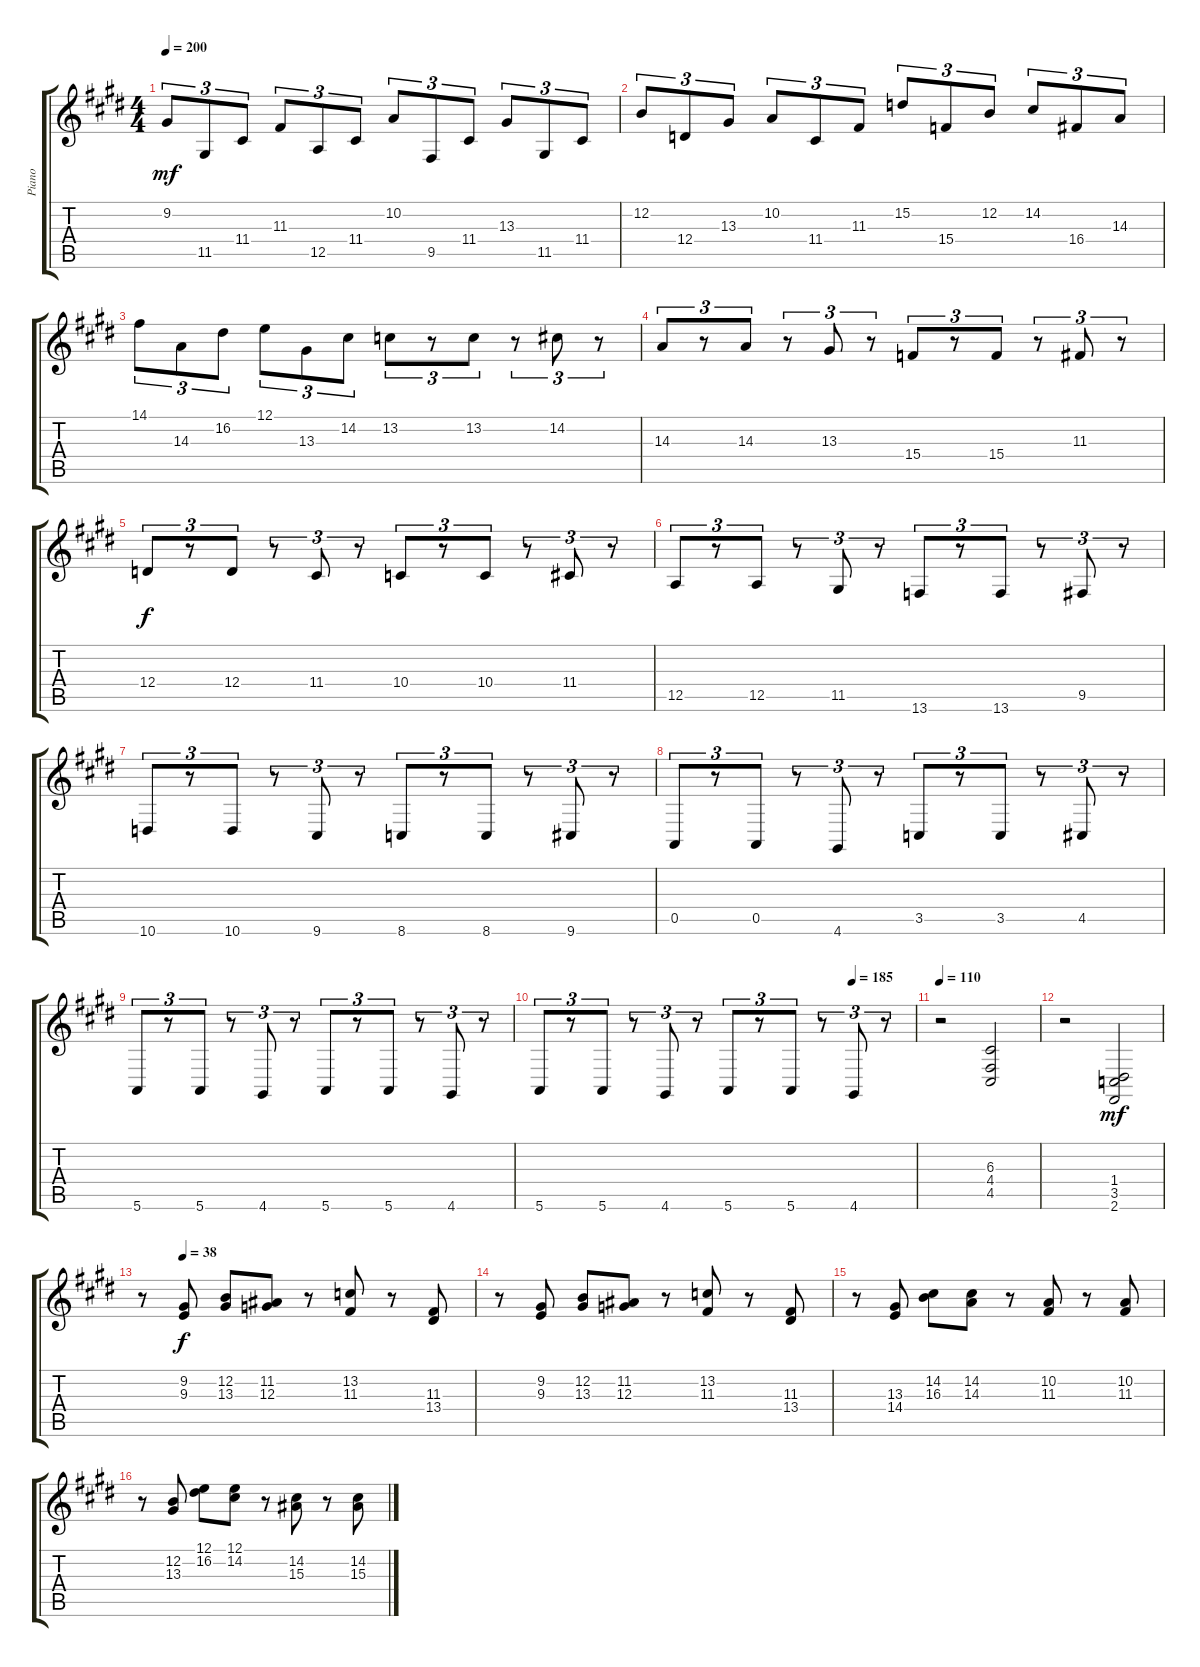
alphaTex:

\track ("Piano" "Piano") {instrument acousticgrandpiano}
\staff {score tabs}
\tuning (E4 B3 G3 D3 A2 E2) {hide}
\ts (4 4)
\tempo 200
\clef g2
\ks e
9.2.8{tu (3 2) dy mf} 11.5.8{tu (3 2)} 11.4.8{tu (3 2)} 11.3.8{tu (3 2)} 12.5.8{tu (3 2)} 11.4.8{tu (3 2)} 10.2.8{tu (3 2)} 9.5.8{tu (3 2)} 11.4.8{tu (3 2)} 13.3.8{tu (3 2)} 11.5.8{tu (3 2)} 11.4.8{tu (3 2)} |
12.2.8{tu (3 2)} 12.4.8{tu (3 2)} 13.3.8{tu (3 2)} 10.2.8{tu (3 2)} 11.4.8{tu (3 2)} 11.3.8{tu (3 2)} 15.2.8{tu (3 2)} 15.4.8{tu (3 2)} 12.2.8{tu (3 2)} 14.2.8{tu (3 2)} 16.4.8{tu (3 2)} 14.3.8{tu (3 2)} |
14.1.8{tu (3 2)} 14.3.8{tu (3 2)} 16.2.8{tu (3 2)} 12.1.8{tu (3 2)} 13.3.8{tu (3 2)} 14.2.8{tu (3 2)} 13.2.8{tu (3 2)} r.8{tu (3 2)} 13.2.8{tu (3 2)} r.8{tu (3 2)} 14.2.8{tu (3 2)} r.8{tu (3 2)} |
14.3.8{tu (3 2)} r.8{tu (3 2)} 14.3.8{tu (3 2)} r.8{tu (3 2)} 13.3.8{tu (3 2)} r.8{tu (3 2)} 15.4.8{tu (3 2)} r.8{tu (3 2)} 15.4.8{tu (3 2)} r.8{tu (3 2)} 11.3.8{tu (3 2)} r.8{tu (3 2)} |
12.4.8{tu (3 2) dy f} r.8{tu (3 2)} 12.4.8{tu (3 2)} r.8{tu (3 2)} 11.4.8{tu (3 2)} r.8{tu (3 2)} 10.4.8{tu (3 2)} r.8{tu (3 2)} 10.4.8{tu (3 2)} r.8{tu (3 2)} 11.4.8{tu (3 2)} r.8{tu (3 2)} |
12.5.8{tu (3 2)} r.8{tu (3 2)} 12.5.8{tu (3 2)} r.8{tu (3 2)} 11.5.8{tu (3 2)} r.8{tu (3 2)} 13.6.8{tu (3 2)} r.8{tu (3 2)} 13.6.8{tu (3 2)} r.8{tu (3 2)} 9.5.8{tu (3 2)} r.8{tu (3 2)} |
10.6.8{tu (3 2)} r.8{tu (3 2)} 10.6.8{tu (3 2)} r.8{tu (3 2)} 9.6.8{tu (3 2)} r.8{tu (3 2)} 8.6.8{tu (3 2)} r.8{tu (3 2)} 8.6.8{tu (3 2)} r.8{tu (3 2)} 9.6.8{tu (3 2)} r.8{tu (3 2)} |
0.5.8{tu (3 2)} r.8{tu (3 2)} 0.5.8{tu (3 2)} r.8{tu (3 2)} 4.6.8{tu (3 2)} r.8{tu (3 2)} 3.5.8{tu (3 2)} r.8{tu (3 2)} 3.5.8{tu (3 2)} r.8{tu (3 2)} 4.5.8{tu (3 2)} r.8{tu (3 2)} |
5.6.8{tu (3 2)} r.8{tu (3 2)} 5.6.8{tu (3 2)} r.8{tu (3 2)} 4.6.8{tu (3 2)} r.8{tu (3 2)} 5.6.8{tu (3 2)} r.8{tu (3 2)} 5.6.8{tu (3 2)} r.8{tu (3 2)} 4.6.8{tu (3 2)} r.8{tu (3 2)} |
\tempo (185 0.8333333333333334)
5.6.8{tu (3 2)} r.8{tu (3 2)} 5.6.8{tu (3 2)} r.8{tu (3 2)} 4.6.8{tu (3 2)} r.8{tu (3 2)} 5.6.8{tu (3 2)} r.8{tu (3 2)} 5.6.8{tu (3 2)} r.8{tu (3 2)} 4.6.8{tu (3 2)} r.8{tu (3 2)} |
\tempo 110
r.2 (6.3 4.4 4.5).2 |
r.2 (1.4 3.5 2.6).2{dy mf} |
\tempo (38 0.125)
r.8 (9.2 9.3).8{dy f} (12.2 13.3).8 (11.2 12.3).8 r.8 (13.2 11.3).8 r.8 (11.3 13.4).8 |
r.8 (9.2 9.3).8 (12.2 13.3).8 (11.2 12.3).8 r.8 (13.2 11.3).8 r.8 (11.3 13.4).8 |
r.8 (13.3 14.4).8 (14.2 16.3).8 (14.2 14.3).8 r.8 (10.2 11.3).8 r.8 (10.2 11.3).8 |
r.8 (12.2 13.3).8 (12.1 16.2).8 (12.1 14.2).8 r.8 (14.2 15.3).8 r.8 (14.2 15.3).8
